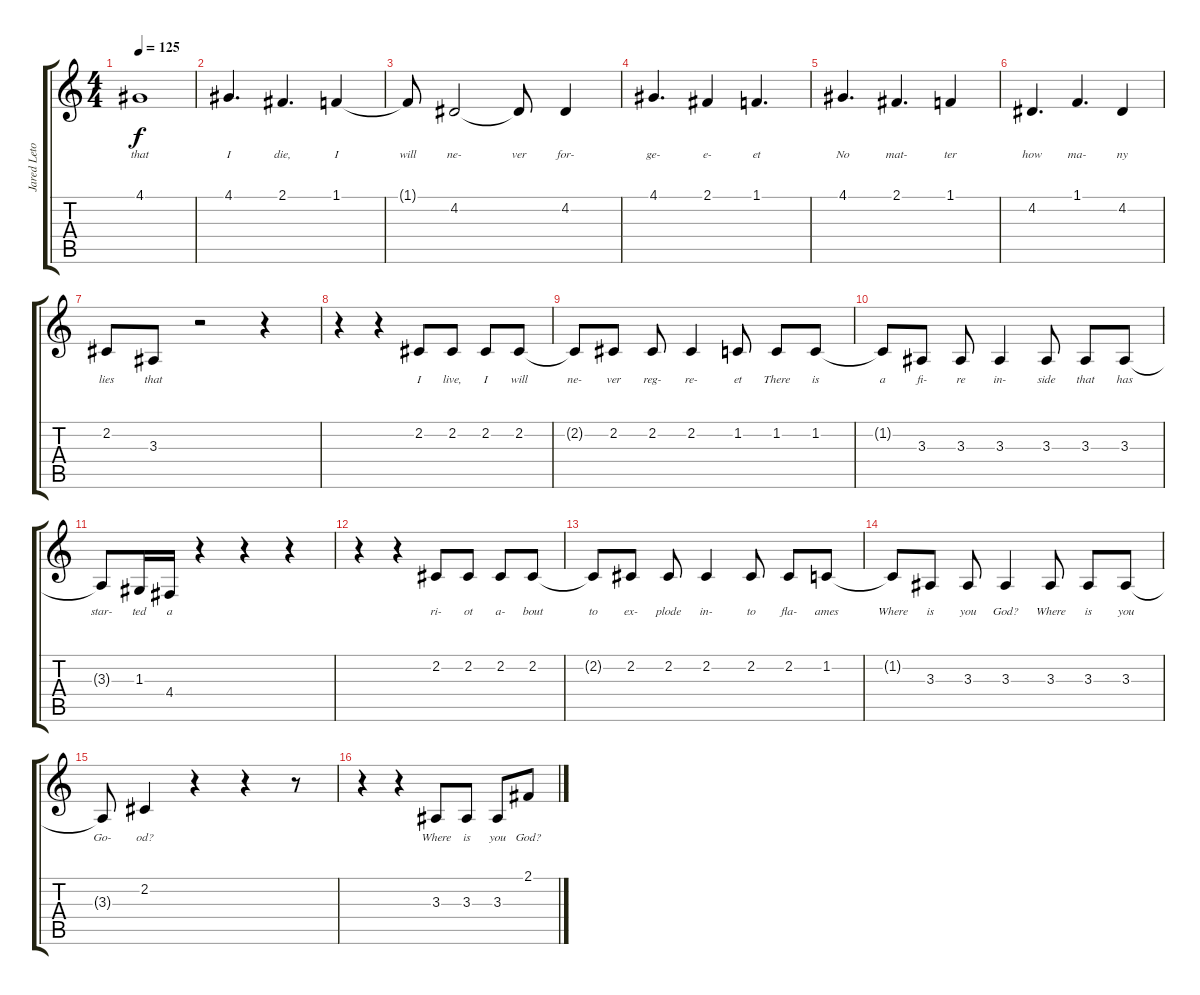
\track ("Jared Leto" "Jared Leto") {instrument cello}
\staff {score tabs}
\tuning (E4 B3 G3 D3 A2 E2) {hide}
\ts (4 4)
\tempo 125
\clef g2
\ks c
4.1.1{lyrics (0 "that") lyrics (1 "") lyrics (2 "") lyrics (3 "") lyrics (4 "") dy f} |
4.1.4{d lyrics (0 "I") lyrics (1 "") lyrics (2 "") lyrics (3 "") lyrics (4 "")} 2.1.4{d lyrics (0 "die,") lyrics (1 "") lyrics (2 "") lyrics (3 "") lyrics (4 "")} 1.1.4{lyrics (0 "I") lyrics (1 "") lyrics (2 "") lyrics (3 "") lyrics (4 "")} |
1.1{t}.8{lyrics (0 "will") lyrics (1 "") lyrics (2 "") lyrics (3 "") lyrics (4 "")} 4.2.2{lyrics (0 "ne-") lyrics (1 "") lyrics (2 "") lyrics (3 "") lyrics (4 "")} 4.2{t}.8{lyrics (0 "ver") lyrics (1 "") lyrics (2 "") lyrics (3 "") lyrics (4 "")} 4.2.4{lyrics (0 "for-") lyrics (1 "") lyrics (2 "") lyrics (3 "") lyrics (4 "")} |
4.1.4{d lyrics (0 "ge-") lyrics (1 "") lyrics (2 "") lyrics (3 "") lyrics (4 "")} 2.1.4{lyrics (0 "e-") lyrics (1 "") lyrics (2 "") lyrics (3 "") lyrics (4 "")} 1.1.4{d lyrics (0 "et") lyrics (1 "") lyrics (2 "") lyrics (3 "") lyrics (4 "")} |
4.1.4{d lyrics (0 "No") lyrics (1 "") lyrics (2 "") lyrics (3 "") lyrics (4 "")} 2.1.4{d lyrics (0 "mat-") lyrics (1 "") lyrics (2 "") lyrics (3 "") lyrics (4 "")} 1.1.4{lyrics (0 "ter") lyrics (1 "") lyrics (2 "") lyrics (3 "") lyrics (4 "")} |
4.2.4{d lyrics (0 "how") lyrics (1 "") lyrics (2 "") lyrics (3 "") lyrics (4 "")} 1.1.4{d lyrics (0 "ma-") lyrics (1 "") lyrics (2 "") lyrics (3 "") lyrics (4 "")} 4.2.4{lyrics (0 "ny") lyrics (1 "") lyrics (2 "") lyrics (3 "") lyrics (4 "")} |
2.2.8{lyrics (0 "lies") lyrics (1 "") lyrics (2 "") lyrics (3 "") lyrics (4 "")} 3.3.8{lyrics (0 "that") lyrics (1 "") lyrics (2 "") lyrics (3 "") lyrics (4 "")} r.2 r.4 |
r.4 r.4 2.2.8{lyrics (0 "I") lyrics (1 "") lyrics (2 "") lyrics (3 "") lyrics (4 "")} 2.2.8{lyrics (0 "live,") lyrics (1 "") lyrics (2 "") lyrics (3 "") lyrics (4 "")} 2.2.8{lyrics (0 "I") lyrics (1 "") lyrics (2 "") lyrics (3 "") lyrics (4 "")} 2.2.8{lyrics (0 "will") lyrics (1 "") lyrics (2 "") lyrics (3 "") lyrics (4 "")} |
2.2{t}.8{lyrics (0 "ne-") lyrics (1 "") lyrics (2 "") lyrics (3 "") lyrics (4 "")} 2.2.8{lyrics (0 "ver") lyrics (1 "") lyrics (2 "") lyrics (3 "") lyrics (4 "")} 2.2.8{lyrics (0 "reg-") lyrics (1 "") lyrics (2 "") lyrics (3 "") lyrics (4 "")} 2.2.4{lyrics (0 "re-") lyrics (1 "") lyrics (2 "") lyrics (3 "") lyrics (4 "")} 1.2.8{lyrics (0 "et") lyrics (1 "") lyrics (2 "") lyrics (3 "") lyrics (4 "")} 1.2.8{lyrics (0 "There") lyrics (1 "") lyrics (2 "") lyrics (3 "") lyrics (4 "")} 1.2.8{lyrics (0 "is") lyrics (1 "") lyrics (2 "") lyrics (3 "") lyrics (4 "")} |
1.2{t}.8{lyrics (0 "a") lyrics (1 "") lyrics (2 "") lyrics (3 "") lyrics (4 "")} 3.3.8{lyrics (0 "fi-") lyrics (1 "") lyrics (2 "") lyrics (3 "") lyrics (4 "")} 3.3.8{lyrics (0 "re") lyrics (1 "") lyrics (2 "") lyrics (3 "") lyrics (4 "")} 3.3.4{lyrics (0 "in-") lyrics (1 "") lyrics (2 "") lyrics (3 "") lyrics (4 "")} 3.3.8{lyrics (0 "side") lyrics (1 "") lyrics (2 "") lyrics (3 "") lyrics (4 "")} 3.3.8{lyrics (0 "that") lyrics (1 "") lyrics (2 "") lyrics (3 "") lyrics (4 "")} 3.3.8{lyrics (0 "has") lyrics (1 "") lyrics (2 "") lyrics (3 "") lyrics (4 "")} |
3.3{t}.8{lyrics (0 "star-") lyrics (1 "") lyrics (2 "") lyrics (3 "") lyrics (4 "")} 1.3.16{lyrics (0 "ted") lyrics (1 "") lyrics (2 "") lyrics (3 "") lyrics (4 "")} 4.4.16{lyrics (0 "a") lyrics (1 "") lyrics (2 "") lyrics (3 "") lyrics (4 "")} r.4 r.4 r.4 |
r.4 r.4 2.2.8{lyrics (0 "ri-") lyrics (1 "") lyrics (2 "") lyrics (3 "") lyrics (4 "")} 2.2.8{lyrics (0 "ot") lyrics (1 "") lyrics (2 "") lyrics (3 "") lyrics (4 "")} 2.2.8{lyrics (0 "a-") lyrics (1 "") lyrics (2 "") lyrics (3 "") lyrics (4 "")} 2.2.8{lyrics (0 "bout") lyrics (1 "") lyrics (2 "") lyrics (3 "") lyrics (4 "")} |
2.2{t}.8{lyrics (0 "to") lyrics (1 "") lyrics (2 "") lyrics (3 "") lyrics (4 "")} 2.2.8{lyrics (0 "ex-") lyrics (1 "") lyrics (2 "") lyrics (3 "") lyrics (4 "")} 2.2.8{lyrics (0 "plode") lyrics (1 "") lyrics (2 "") lyrics (3 "") lyrics (4 "")} 2.2.4{lyrics (0 "in-") lyrics (1 "") lyrics (2 "") lyrics (3 "") lyrics (4 "")} 2.2.8{lyrics (0 "to") lyrics (1 "") lyrics (2 "") lyrics (3 "") lyrics (4 "")} 2.2.8{lyrics (0 "fla-") lyrics (1 "") lyrics (2 "") lyrics (3 "") lyrics (4 "")} 1.2.8{lyrics (0 "ames") lyrics (1 "") lyrics (2 "") lyrics (3 "") lyrics (4 "")} |
1.2{t}.8{lyrics (0 "Where") lyrics (1 "") lyrics (2 "") lyrics (3 "") lyrics (4 "")} 3.3.8{lyrics (0 "is") lyrics (1 "") lyrics (2 "") lyrics (3 "") lyrics (4 "")} 3.3.8{lyrics (0 "you") lyrics (1 "") lyrics (2 "") lyrics (3 "") lyrics (4 "")} 3.3.4{lyrics (0 "God?") lyrics (1 "") lyrics (2 "") lyrics (3 "") lyrics (4 "")} 3.3.8{lyrics (0 "Where") lyrics (1 "") lyrics (2 "") lyrics (3 "") lyrics (4 "")} 3.3.8{lyrics (0 "is") lyrics (1 "") lyrics (2 "") lyrics (3 "") lyrics (4 "")} 3.3.8{lyrics (0 "you") lyrics (1 "") lyrics (2 "") lyrics (3 "") lyrics (4 "")} |
3.3{t}.8{lyrics (0 "Go-") lyrics (1 "") lyrics (2 "") lyrics (3 "") lyrics (4 "")} 2.2.4{lyrics (0 "od?") lyrics (1 "") lyrics (2 "") lyrics (3 "") lyrics (4 "")} r.4 r.4 r.8 |
r.4 r.4 3.3.8{lyrics (0 "Where") lyrics (1 "") lyrics (2 "") lyrics (3 "") lyrics (4 "")} 3.3.8{lyrics (0 "is") lyrics (1 "") lyrics (2 "") lyrics (3 "") lyrics (4 "")} 3.3.8{lyrics (0 "you") lyrics (1 "") lyrics (2 "") lyrics (3 "") lyrics (4 "")} 2.1.8{lyrics (0 "God?") lyrics (1 "") lyrics (2 "") lyrics (3 "") lyrics (4 "")}
